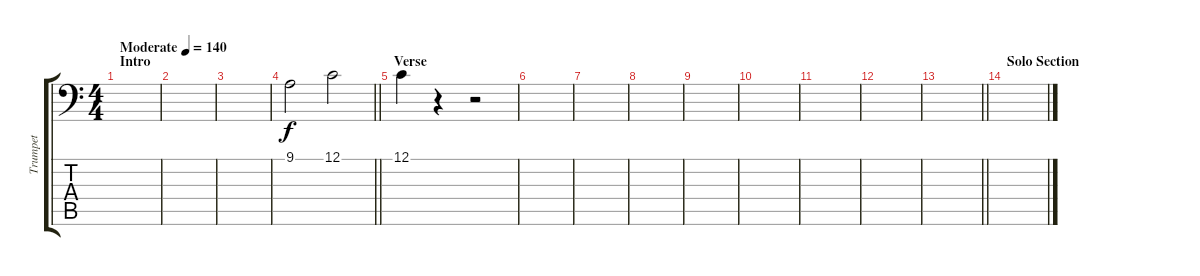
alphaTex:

\track ("Trumpet" "Trumpet") {instrument trumpet}
\staff {score tabs}
\tuning (C3 G2 D2 A1 E1 B0) {hide}
\ts (4 4)
\section ("" "Intro")
\tempo (140 "Moderate")
\clef f4
\ks c
|
|
|
\barLineRight lightlight
9.1.2 12.1.2 |
\section ("" "Verse")
12.1.4 r.4 r.2 |
|
|
|
|
|
|
|
\barLineRight lightlight
|
\section ("" "Solo Section")
